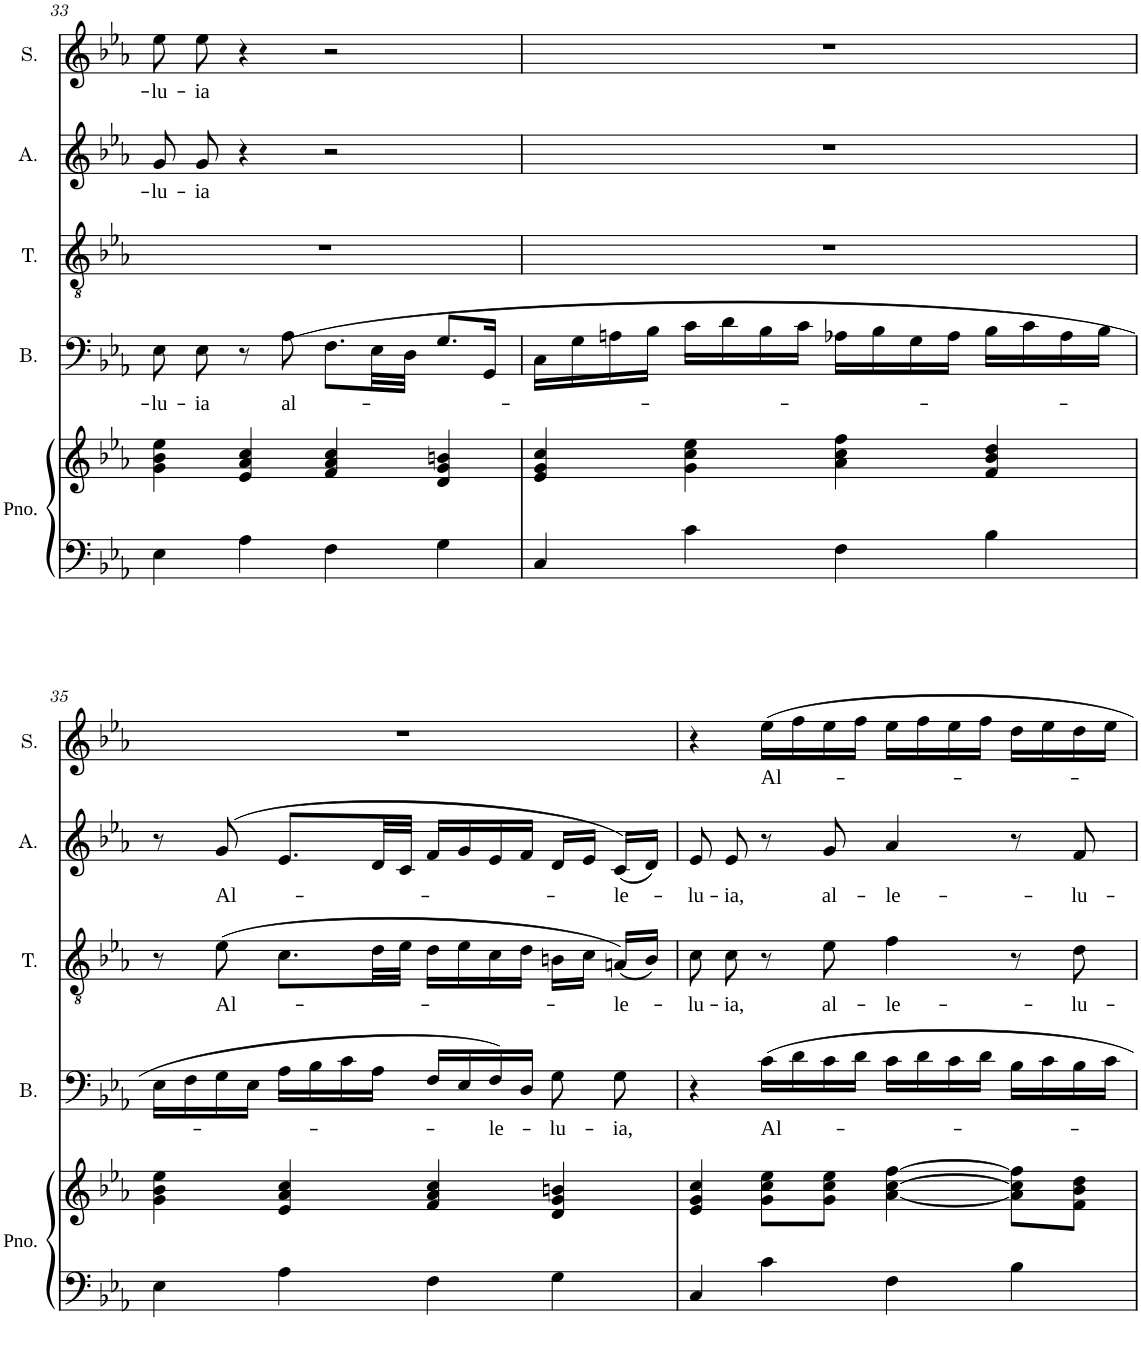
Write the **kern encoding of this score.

**kern	**kern	**kern	**text	**kern	**text	**kern	**text	**kern	**text
*part5	*part5	*part4	*part4	*part3	*part3	*part2	*part2	*part1	*part1
*staff6	*staff5	*staff4	*staff4	*staff3	*staff3	*staff2	*staff2	*staff1	*staff1
*I"Piano	*	*I"Basse	*	*I"Ténor	*	*I"Alto	*	*I"Soprano	*
*I'Pno.	*	*I'B.	*	*I'T.	*	*I'A.	*	*I'S.	*
!!LO:PB:g=z
*clefF4	*clefG2	*clefF4	*	*clefGv2	*	*clefG2	*	*clefG2	*
*k[b-e-a-]	*k[b-e-a-]	*k[b-e-a-]	*	*k[b-e-a-]	*	*k[b-e-a-]	*	*k[b-e-a-]	*
*M4/4	*M4/4	*M4/4	*	*M4/4	*	*M4/4	*	*M4/4	*
=33	=33	=33	=33	=33	=33	=33	=33	=33	=33
!	!	!	!LO:LY:b	!	!	!	!LO:LY:b	!	!LO:LY:b
4E-\	4g\ 4b-\ 4ee-\	8E-\	-lu-	1r	.	8g/	-lu-	8ee-\	-lu-
!	!	!	!LO:LY:b	!	!	!	!LO:LY:b	!	!LO:LY:b
.	.	8E-\	-ia	.	.	8g/	-ia	8ee-\	-ia
4A-\	4e-/ 4a-/ 4cc/	8r	.	.	.	4r	.	4r	.
!	!	!	!LO:LY:b	!	!	!	!	!	!
.	.	(8A-\	al-	.	.	.	.	.	.
4F\	4f/ 4a-/ 4cc/	8.F\L	.	.	.	2r	.	2r	.
.	.	32E-\LL	.	.	.	.	.	.	.
.	.	32D\JJJ	.	.	.	.	.	.	.
4G\	4d/ 4g/ 4bn/	8.G/L	.	.	.	.	.	.	.
.	.	16GG/Jk	.	.	.	.	.	.	.
=34	=34	=34	=34	=34	=34	=34	=34	=34	=34
4C/	4e-/ 4g/ 4cc/	16C\LL	.	1r	.	1r	.	1r	.
.	.	16G\	.	.	.	.	.	.	.
.	.	16An\	.	.	.	.	.	.	.
.	.	16B-\JJ	.	.	.	.	.	.	.
4c\	4g\ 4cc\ 4ee-\	16c\LL	.	.	.	.	.	.	.
.	.	16d\	.	.	.	.	.	.	.
.	.	16B-\	.	.	.	.	.	.	.
.	.	16c\JJ	.	.	.	.	.	.	.
4F\	4a-\ 4cc\ 4ff\	16A-X\LL	.	.	.	.	.	.	.
.	.	16B-\	.	.	.	.	.	.	.
.	.	16G\	.	.	.	.	.	.	.
.	.	16A-\JJ	.	.	.	.	.	.	.
4B-\	4f/ 4b-/ 4dd/	16B-\LL	.	.	.	.	.	.	.
.	.	16c\	.	.	.	.	.	.	.
.	.	16A-\	.	.	.	.	.	.	.
.	.	16B-\JJ	.	.	.	.	.	.	.
!!LO:LB:g=z
=35	=35	=35	=35	=35	=35	=35	=35	=35	=35
4E-\	4g\ 4b-\ 4ee-\	16E-\LL	.	8r	.	8r	.	1r	.
.	.	16F\	.	.	.	.	.	.	.
!	!	!	!	!	!LO:LY:b	!	!LO:LY:b	!	!
.	.	16G\	.	(>8e-\	Al-	(>8g/	Al-	.	.
.	.	16E-\JJ	.	.	.	.	.	.	.
4A-\	4e-/ 4a-/ 4cc/	16A-\LL	.	8.c\L	.	8.e-/L	.	.	.
.	.	16B-\	.	.	.	.	.	.	.
.	.	16c\	.	.	.	.	.	.	.
.	.	16A-\JJ	.	32d\LL	.	32d/LL	.	.	.
.	.	.	.	32e-\JJJ	.	32c/JJJ	.	.	.
4F\	4f/ 4a-/ 4cc/	16F/LL	.	16d\LL	.	16f/LL	.	.	.
.	.	16E-/	.	16e-\	.	16g/	.	.	.
!	!	!	!LO:LY:b	!	!	!	!	!	!
.	.	16F/)	-le-	16c\	.	16e-/	.	.	.
.	.	16D/JJ	.	16d\JJ	.	16f/JJ	.	.	.
!	!	!	!LO:LY:b	!	!	!	!	!	!
4G\	4d/ 4g/ 4bn/	8G\	-lu-	16Bn\LL	.	16d/LL	.	.	.
.	.	.	.	16c\JJ	.	16e-/JJ	.	.	.
!	!	!	!LO:LY:b	!	!LO:LY:b	!	!LO:LY:b	!	!
.	.	8G\	-ia,	(<16An/LL)	-le-	(<16c/LL)	-le-	.	.
.	.	.	.	16B/JJ)	.	16d/JJ)	.	.	.
=36	=36	=36	=36	=36	=36	=36	=36	=36	=36
!	!	!	!	!	!LO:LY:b	!	!LO:LY:b	!	!
4C/	4e-/ 4g/ 4cc/	4r	.	8c\	-lu-	8e-/	-lu-	4r	.
!	!	!	!	!	!LO:LY:b	!	!LO:LY:b	!	!
.	.	.	.	8c\	-ia,	8e-/	-ia,	.	.
!	!	!	!LO:LY:b	!	!	!	!	!	!LO:LY:b
4c\	8g\ 8cc\ 8ee-\L	16c\LL	Al-	8r	.	8r	.	16ee-\LL	Al-
.	.	16d\	.	.	.	.	.	16ff\	.
!	!	!	!	!	!LO:LY:b	!	!LO:LY:b	!	!
.	8g\ 8cc\ 8ee-\J	16c\	.	8e-\	al-	8g/	al-	16ee-\	.
.	.	16d\JJ	.	.	.	.	.	16ff\JJ	.
!	!	!	!	!	!LO:LY:b	!	!LO:LY:b	!	!
4F\	[4a-\ [4cc\ [4ff\	16c\LL	.	4f\	-le-	4a-/	-le-	16ee-\LL	.
.	.	16d\	.	.	.	.	.	16ff\	.
.	.	16c\	.	.	.	.	.	16ee-\	.
.	.	16d\JJ	.	.	.	.	.	16ff\JJ	.
4B-\	8a-\] 8cc\] 8ff\]L	16B-\LL	.	8r	.	8r	.	16dd\LL	.
.	.	16c\	.	.	.	.	.	16ee-\	.
!	!	!	!	!	!LO:LY:b	!	!LO:LY:b	!	!
.	8f\ 8b-\ 8dd\J	16B-\	.	8d\	-lu-	8f/	-lu-	16dd\	.
.	.	16c\JJ	.	.	.	.	.	16ee-\JJ	.
=	=	=	=	=	=	=	=	=	=
*-	*-	*-	*-	*-	*-	*-	*-	*-	*-
